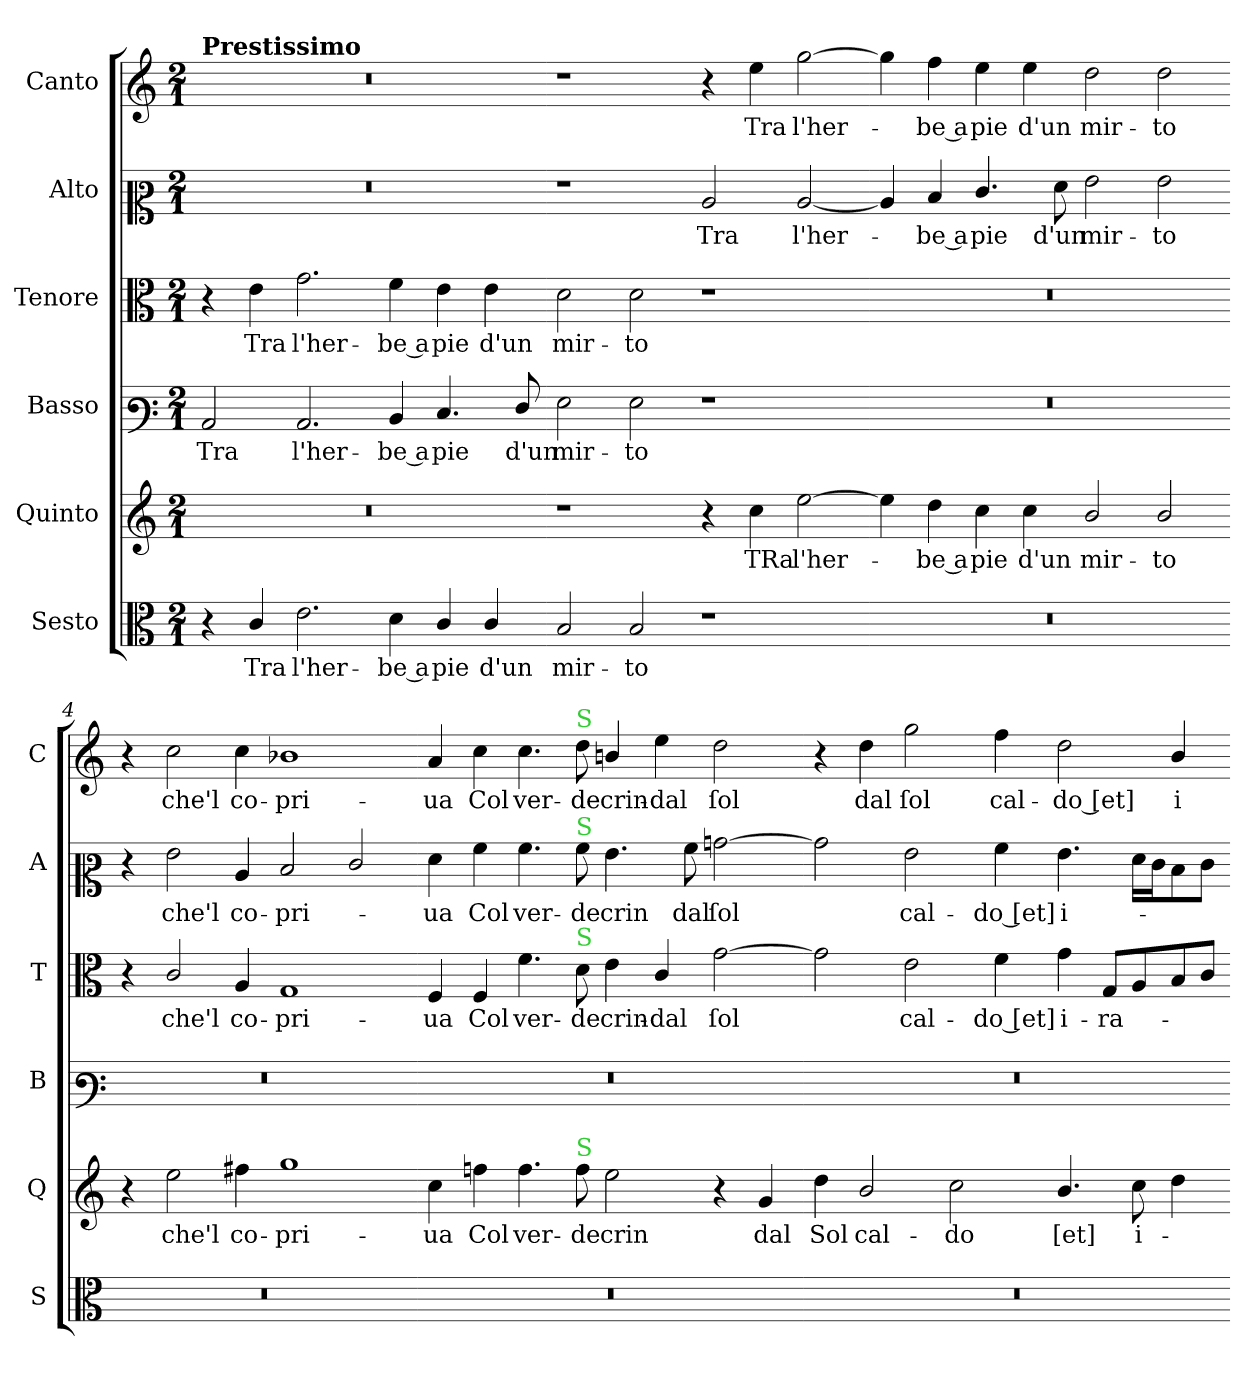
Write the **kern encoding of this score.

**kern	**text	**kern	**text	**kern	**text	**kern	**text	**kern	**text	**kern	**text
*part6	*part6	*part5	*part5	*part4	*part4	*part3	*part3	*part2	*part2	*part1	*part1
*staff6	*staff6	*staff5	*staff5	*staff4	*staff4	*staff3	*staff3	*staff2	*staff2	*staff1	*staff1
*I"Sesto	*	*I"Quinto	*	*I"Basso	*	*I"Tenore	*	*I"Alto	*	*I"Canto	*
*I'S	*	*I'Q	*	*I'B	*	*I'T	*	*I'A	*	*I'C	*
*clefC3	*	*clefG2	*	*clefF3	*	*clefC3	*	*clefC2	*	*clefG2	*
*k[]	*	*k[]	*	*k[]	*	*k[]	*	*k[]	*	*k[]	*
*C:ion	*	*C:ion	*	*C:ion	*	*C:ion	*	*C:ion	*	*C:ion	*
*M2/1	*	*M2/1	*	*M2/1	*	*M2/1	*	*M2/1	*	*M2/1	*
=1	=1	=1	=1	=1	=1	=1	=1	=1	=1	=1	=1
!	!	!	!	!	!	!	!	!	!	!LO:TX:a:B:t=Prestissimo	!
4r	.	0r	.	2C/	Tra	4r	.	0r	.	0r	.
4c/	Tra	.	.	.	.	4e\	Tra	.	.	.	.
2.e\	l'her-	.	.	2.C/	l'her-	2.g\	l'her-	.	.	.	.
4d\	-be a	.	.	4D/	-be a	4f\	-be a	.	.	.	.
4c/	pie	.	.	4.E/	pie	4e\	pie	.	.	.	.
4c/	d'un	.	.	.	.	4e\	d'un	.	.	.	.
.	.	.	.	8F/	d'un	.	.	.	.	.	.
=2-	=2-	=2-	=2-	=2-	=2-	=2-	=2-	=2-	=2-	=2-	=2-
2B/	mir-	1r	.	2G\	mir-	2d\	mir-	1r	.	1r	.
2B/	-to	.	.	2G\	-to	2d\	-to	.	.	.	.
1r	.	4r	.	1r	.	1r	.	2c/	Tra	4r	.
.	.	4cc\	TRa	.	.	.	.	.	.	4ee\	Tra
.	.	[2ee\	l'her-	.	.	.	.	[2c/	l'her-	[2gg\	l'her-
=3-	=3-	=3-	=3-	=3-	=3-	=3-	=3-	=3-	=3-	=3-	=3-
0r	.	4ee\]	.	0r	.	0r	.	4c/]	.	4gg\]	.
.	.	4dd\	-be a	.	.	.	.	4d/	-be a	4ff\	-be a
.	.	4cc\	pie	.	.	.	.	4.e/	pie	4ee\	pie
.	.	4cc\	d'un	.	.	.	.	.	.	4ee\	d'un
.	.	.	.	.	.	.	.	8f\	d'un	.	.
.	.	2b/	mir-	.	.	.	.	2g\	mir-	2dd\	mir-
.	.	2b/	-to	.	.	.	.	2g\	-to	2dd\	-to
=4-	=4-	=4-	=4-	=4-	=4-	=4-	=4-	=4-	=4-	=4-	=4-
0r	.	4r	.	0r	.	4r	.	4r	.	4r	.
.	.	2ee\	che'l	.	.	2c/	che'l	2g\	che'l	2cc\	che'l
.	.	4ff#X\	co-	.	.	4A/	co-	4c/	co-	4cc\	co-
.	.	1gg	-pri-	.	.	1G	-pri-	2d/	-pri-	1b-X	-pri-
.	.	.	.	.	.	.	.	2e/	.	.	.
=5-	=5-	=5-	=5-	=5-	=5-	=5-	=5-	=5-	=5-	=5-	=5-
0r	.	4cc\	-ua	0r	.	4F/	-ua	4f\	-ua	4a/	-ua
.	.	4ffn\	Col	.	.	4F/	Col	4a\	Col	4cc\	Col
.	.	4.ff\	ver-	.	.	4.f\	ver-	4.a\	ver-	4.cc\	ver-
!	!	!	!	!	!	!	!	!	!	!LO:TX:a:color=limegreen:t=S	!
!	!	!	!	!	!	!	!	!LO:TX:a:color=limegreen:t=S	!	!	!
!	!	!	!	!	!	!LO:TX:a:color=limegreen:t=S	!	!	!	!	!
!	!	!LO:TX:a:color=limegreen:t=S	!	!	!	!	!	!	!	!	!
.	.	8ff\	-de	.	.	8d\	-de	8a\	-de	8dd\	-de
.	.	2ee\	crin	.	.	4e\	crin-	4.g\	crin	4bn/	crin-
.	.	.	.	.	.	4c/	-dal	.	.	4ee\	-dal
.	.	.	.	.	.	.	.	8a\	dal	.	.
.	.	4r	.	.	.	[2g\	ſol	[2bn\	ſol	2dd\	ſol
.	.	4g/	dal	.	.	.	.	.	.	.	.
=6-	=6-	=6-	=6-	=6-	=6-	=6-	=6-	=6-	=6-	=6-	=6-
0r	.	4dd\	Sol	0r	.	2g\]	.	2b\]	.	4r	.
.	.	2b/	cal-	.	.	.	.	.	.	4dd\	dal
.	.	.	.	.	.	2e\	cal-	2g\	cal-	2gg\	ſol
.	.	2cc\	-do	.	.	.	.	.	.	.	.
.	.	.	.	.	.	4f\	-do [et]	4a\	-do [et]	4ff\	cal-
.	.	4.b/	[et]	.	.	4g\	i-	4.g\	i-	2dd\	-do [et]
.	.	.	.	.	.	8G/L	-ra-	.	.	.	.
.	.	8cc\	i-	.	.	8A/	.	16f\LL	.	.	.
.	.	.	.	.	.	.	.	16e\J	.	.	.
.	.	4dd\	.	.	.	8B/	.	8d\	.	4b/	i-
.	.	.	.	.	.	8c/J	.	8e\J	.	.	.
=-	=-	=-	=-	=-	=-	=-	=-	=-	=-	=-	=-
*-	*-	*-	*-	*-	*-	*-	*-	*-	*-	*-	*-
